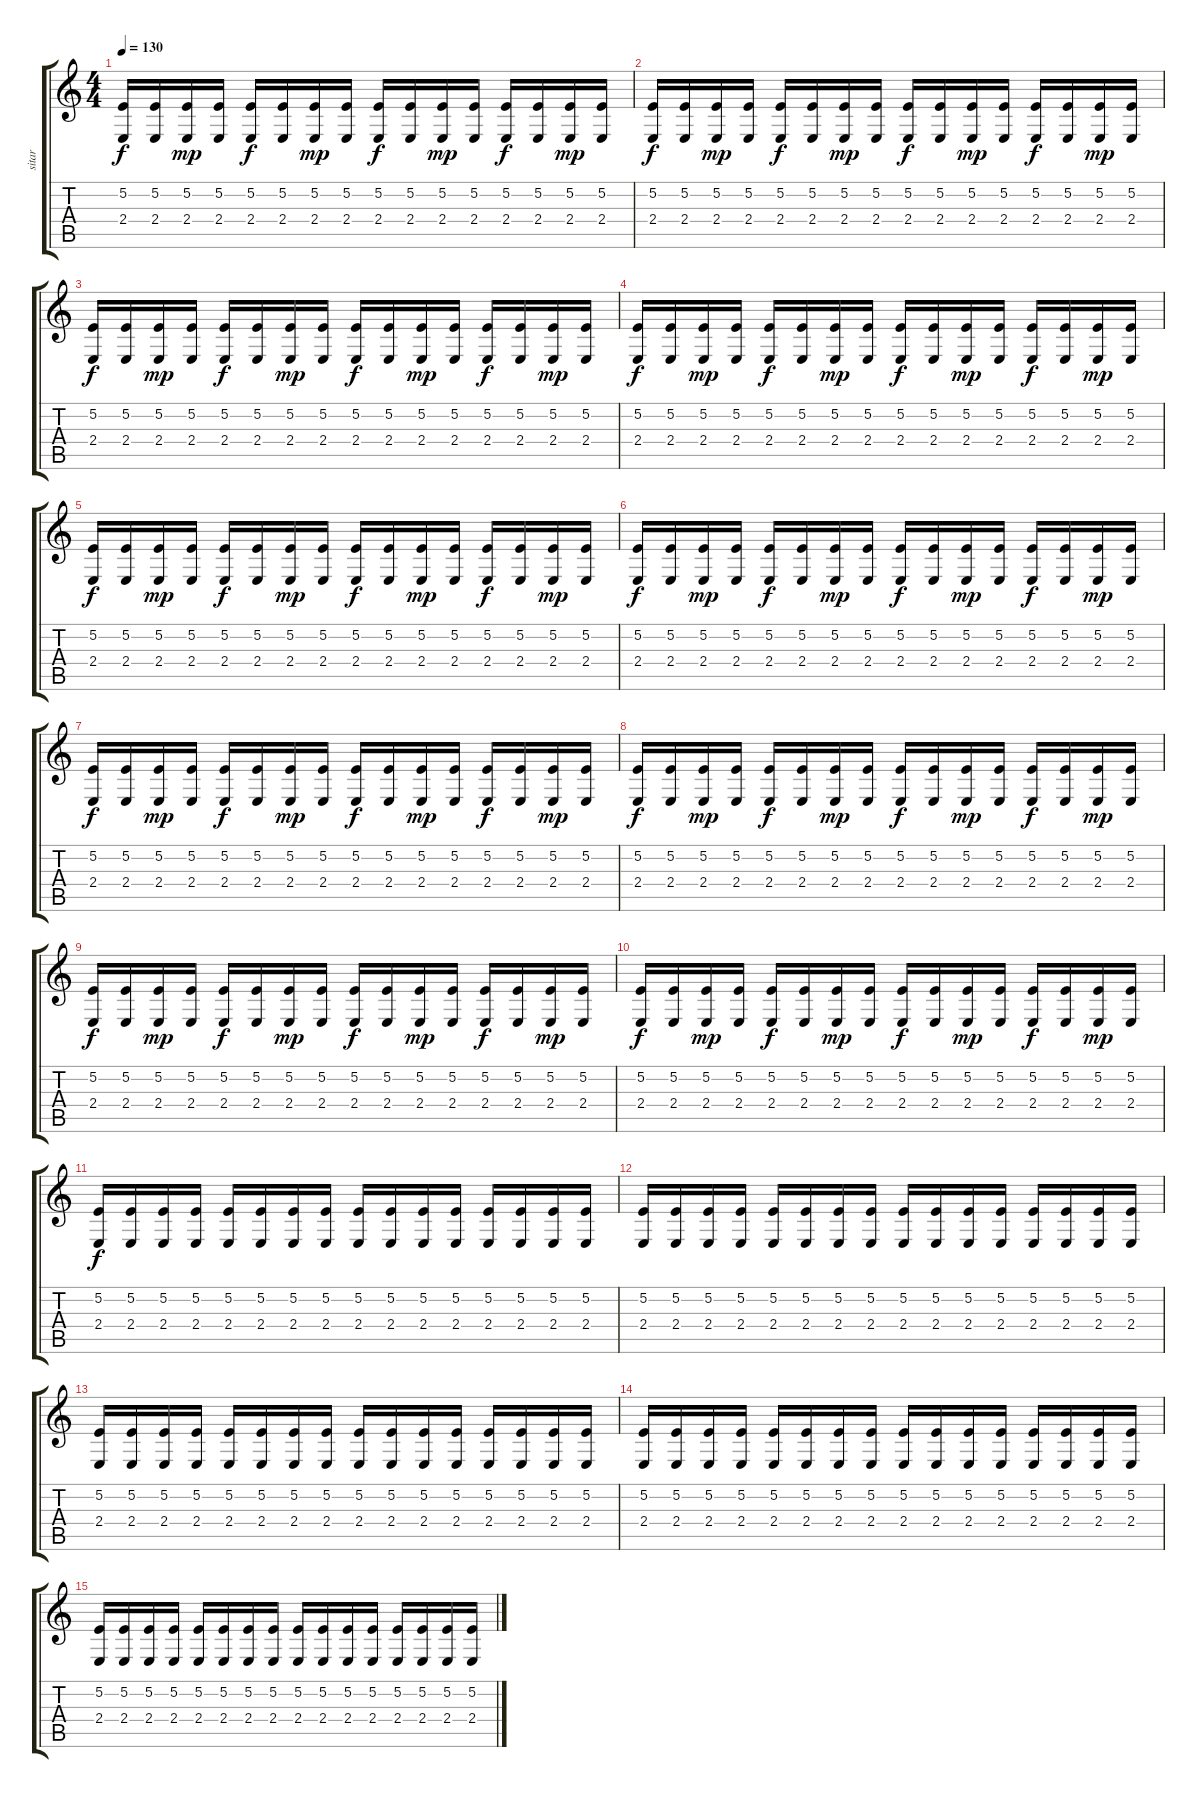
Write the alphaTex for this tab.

\track ("sitar" "sitar") {instrument sitar}
\staff {score tabs}
\tuning (E4 B3 G3 D3 A2 E2) {hide}
\ts (4 4)
\tempo 130
\clef g2
\ks c
(5.2 2.4).16{dy f} (5.2 2.4).16 (5.2 2.4).16{dy mp} (5.2 2.4).16 (5.2 2.4).16{dy f} (5.2 2.4).16 (5.2 2.4).16{dy mp} (5.2 2.4).16 (5.2 2.4).16{dy f} (5.2 2.4).16 (5.2 2.4).16{dy mp} (5.2 2.4).16 (5.2 2.4).16{dy f} (5.2 2.4).16 (5.2 2.4).16{dy mp} (5.2 2.4).16 |
(5.2 2.4).16{dy f} (5.2 2.4).16 (5.2 2.4).16{dy mp} (5.2 2.4).16 (5.2 2.4).16{dy f} (5.2 2.4).16 (5.2 2.4).16{dy mp} (5.2 2.4).16 (5.2 2.4).16{dy f} (5.2 2.4).16 (5.2 2.4).16{dy mp} (5.2 2.4).16 (5.2 2.4).16{dy f} (5.2 2.4).16 (5.2 2.4).16{dy mp} (5.2 2.4).16 |
(5.2 2.4).16{dy f} (5.2 2.4).16 (5.2 2.4).16{dy mp} (5.2 2.4).16 (5.2 2.4).16{dy f} (5.2 2.4).16 (5.2 2.4).16{dy mp} (5.2 2.4).16 (5.2 2.4).16{dy f} (5.2 2.4).16 (5.2 2.4).16{dy mp} (5.2 2.4).16 (5.2 2.4).16{dy f} (5.2 2.4).16 (5.2 2.4).16{dy mp} (5.2 2.4).16 |
(5.2 2.4).16{dy f} (5.2 2.4).16 (5.2 2.4).16{dy mp} (5.2 2.4).16 (5.2 2.4).16{dy f} (5.2 2.4).16 (5.2 2.4).16{dy mp} (5.2 2.4).16 (5.2 2.4).16{dy f} (5.2 2.4).16 (5.2 2.4).16{dy mp} (5.2 2.4).16 (5.2 2.4).16{dy f} (5.2 2.4).16 (5.2 2.4).16{dy mp} (5.2 2.4).16 |
(5.2 2.4).16{dy f} (5.2 2.4).16 (5.2 2.4).16{dy mp} (5.2 2.4).16 (5.2 2.4).16{dy f} (5.2 2.4).16 (5.2 2.4).16{dy mp} (5.2 2.4).16 (5.2 2.4).16{dy f} (5.2 2.4).16 (5.2 2.4).16{dy mp} (5.2 2.4).16 (5.2 2.4).16{dy f} (5.2 2.4).16 (5.2 2.4).16{dy mp} (5.2 2.4).16 |
(5.2 2.4).16{dy f} (5.2 2.4).16 (5.2 2.4).16{dy mp} (5.2 2.4).16 (5.2 2.4).16{dy f} (5.2 2.4).16 (5.2 2.4).16{dy mp} (5.2 2.4).16 (5.2 2.4).16{dy f} (5.2 2.4).16 (5.2 2.4).16{dy mp} (5.2 2.4).16 (5.2 2.4).16{dy f} (5.2 2.4).16 (5.2 2.4).16{dy mp} (5.2 2.4).16 |
(5.2 2.4).16{dy f} (5.2 2.4).16 (5.2 2.4).16{dy mp} (5.2 2.4).16 (5.2 2.4).16{dy f} (5.2 2.4).16 (5.2 2.4).16{dy mp} (5.2 2.4).16 (5.2 2.4).16{dy f} (5.2 2.4).16 (5.2 2.4).16{dy mp} (5.2 2.4).16 (5.2 2.4).16{dy f} (5.2 2.4).16 (5.2 2.4).16{dy mp} (5.2 2.4).16 |
(5.2 2.4).16{dy f} (5.2 2.4).16 (5.2 2.4).16{dy mp} (5.2 2.4).16 (5.2 2.4).16{dy f} (5.2 2.4).16 (5.2 2.4).16{dy mp} (5.2 2.4).16 (5.2 2.4).16{dy f} (5.2 2.4).16 (5.2 2.4).16{dy mp} (5.2 2.4).16 (5.2 2.4).16{dy f} (5.2 2.4).16 (5.2 2.4).16{dy mp} (5.2 2.4).16 |
(5.2 2.4).16{dy f} (5.2 2.4).16 (5.2 2.4).16{dy mp} (5.2 2.4).16 (5.2 2.4).16{dy f} (5.2 2.4).16 (5.2 2.4).16{dy mp} (5.2 2.4).16 (5.2 2.4).16{dy f} (5.2 2.4).16 (5.2 2.4).16{dy mp} (5.2 2.4).16 (5.2 2.4).16{dy f} (5.2 2.4).16 (5.2 2.4).16{dy mp} (5.2 2.4).16 |
(5.2 2.4).16{dy f} (5.2 2.4).16 (5.2 2.4).16{dy mp} (5.2 2.4).16 (5.2 2.4).16{dy f} (5.2 2.4).16 (5.2 2.4).16{dy mp} (5.2 2.4).16 (5.2 2.4).16{dy f} (5.2 2.4).16 (5.2 2.4).16{dy mp} (5.2 2.4).16 (5.2 2.4).16{dy f} (5.2 2.4).16 (5.2 2.4).16{dy mp} (5.2 2.4).16 |
(5.2 2.4).16{dy f} (5.2 2.4).16 (5.2 2.4).16 (5.2 2.4).16 (5.2 2.4).16 (5.2 2.4).16 (5.2 2.4).16 (5.2 2.4).16 (5.2 2.4).16 (5.2 2.4).16 (5.2 2.4).16 (5.2 2.4).16 (5.2 2.4).16 (5.2 2.4).16 (5.2 2.4).16 (5.2 2.4).16 |
(5.2 2.4).16 (5.2 2.4).16 (5.2 2.4).16 (5.2 2.4).16 (5.2 2.4).16 (5.2 2.4).16 (5.2 2.4).16 (5.2 2.4).16 (5.2 2.4).16 (5.2 2.4).16 (5.2 2.4).16 (5.2 2.4).16 (5.2 2.4).16 (5.2 2.4).16 (5.2 2.4).16 (5.2 2.4).16 |
(5.2 2.4).16 (5.2 2.4).16 (5.2 2.4).16 (5.2 2.4).16 (5.2 2.4).16 (5.2 2.4).16 (5.2 2.4).16 (5.2 2.4).16 (5.2 2.4).16 (5.2 2.4).16 (5.2 2.4).16 (5.2 2.4).16 (5.2 2.4).16 (5.2 2.4).16 (5.2 2.4).16 (5.2 2.4).16 |
(5.2 2.4).16 (5.2 2.4).16 (5.2 2.4).16 (5.2 2.4).16 (5.2 2.4).16{volume 0} (5.2 2.4).16 (5.2 2.4).16 (5.2 2.4).16 (5.2 2.4).16 (5.2 2.4).16 (5.2 2.4).16 (5.2 2.4).16 (5.2 2.4).16 (5.2 2.4).16 (5.2 2.4).16 (5.2 2.4).16 |
(5.2 2.4).16 (5.2 2.4).16 (5.2 2.4).16 (5.2 2.4).16 (5.2 2.4).16 (5.2 2.4).16 (5.2 2.4).16 (5.2 2.4).16 (5.2 2.4).16 (5.2 2.4).16 (5.2 2.4).16 (5.2 2.4).16 (5.2 2.4).16 (5.2 2.4).16 (5.2 2.4).16 (5.2 2.4).16
